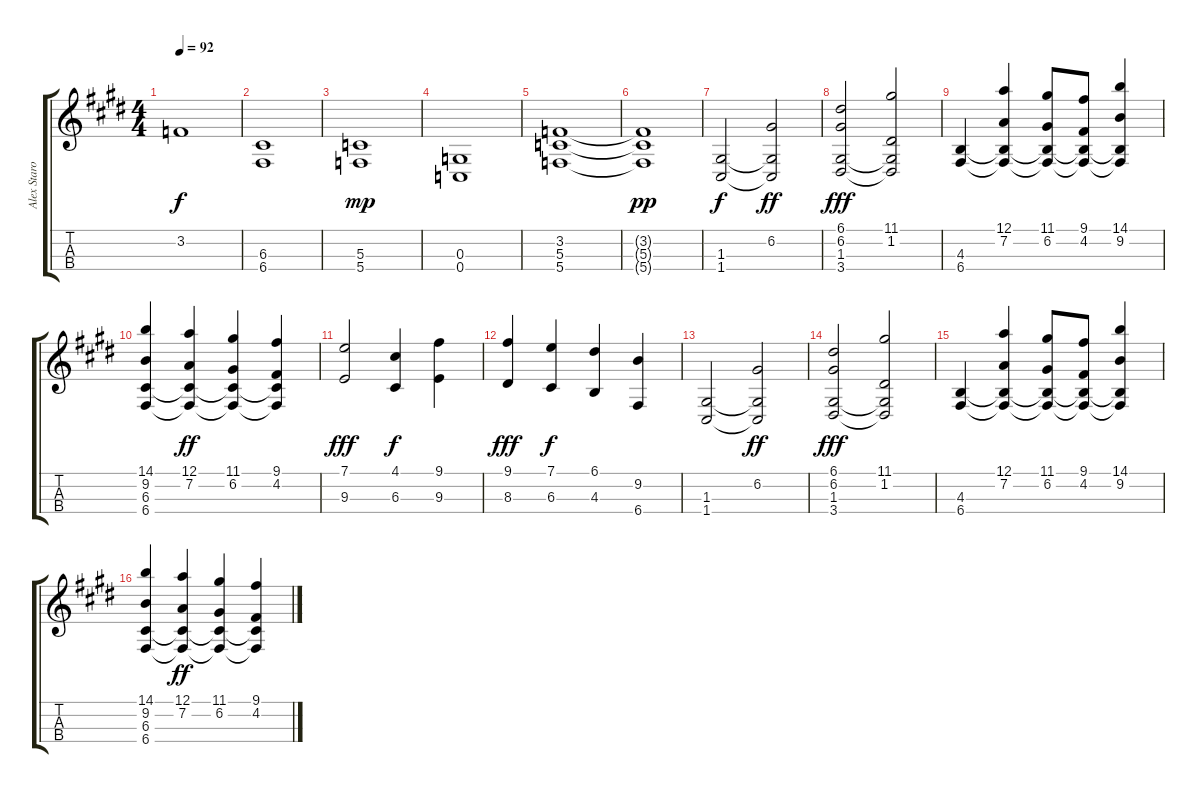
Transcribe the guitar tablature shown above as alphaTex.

\track ("Alex Staropoli" "Alex Staro") {instrument stringensemble1}
\staff {score tabs}
\tuning (A4 D4 G3 C3) {hide}
\ts (4 4)
\tempo 92
\clef g2
\ks c#minor
3.2.1{dy f} |
(6.3 6.4).1 |
(5.3 5.4).1{dy mp} |
(0.3 0.4).1 |
(3.2 5.3 5.4).1 |
(3.2{t} 5.3{t} 5.4{t}).1{dy pp} |
(1.3 1.4).2{dy f} (6.2 1.3{t} 1.4{t}).2{dy ff} |
(6.1 6.2 1.3 3.4).2{dy fff} (11.1 1.2 1.3{t} 3.4{t}).2 |
(4.3 6.4).4 (12.1 7.2 4.3{t} 6.4{t}).4 (11.1 6.2 4.3{t} 6.4{t}).8 (9.1 4.2 4.3{t} 6.4{t}).8 (14.1 9.2 4.3{t} 6.4{t}).4 |
(14.1 9.2 6.3 6.4).4 (12.1 7.2 6.3{t} 6.4{t}).4{dy ff} (11.1 6.2 6.3{t} 6.4{t}).4 (9.1 4.2 6.3{t} 6.4{t}).4 |
(7.1 9.3).2{dy fff} (4.1 6.3).4{dy f} (9.1 9.3).4 |
(9.1 8.3).4{dy fff} (7.1 6.3).4{dy f} (6.1 4.3).4 (9.2 6.4).4 |
(1.3 1.4).2 (6.2 1.3{t} 1.4{t}).2{dy ff} |
(6.1 6.2 1.3 3.4).2{dy fff} (11.1 1.2 1.3{t} 3.4{t}).2 |
(4.3 6.4).4 (12.1 7.2 4.3{t} 6.4{t}).4 (11.1 6.2 4.3{t} 6.4{t}).8 (9.1 4.2 4.3{t} 6.4{t}).8 (14.1 9.2 4.3{t} 6.4{t}).4 |
(14.1 9.2 6.3 6.4).4 (12.1 7.2 6.3{t} 6.4{t}).4{dy ff} (11.1 6.2 6.3{t} 6.4{t}).4 (9.1 4.2 6.3{t} 6.4{t}).4
